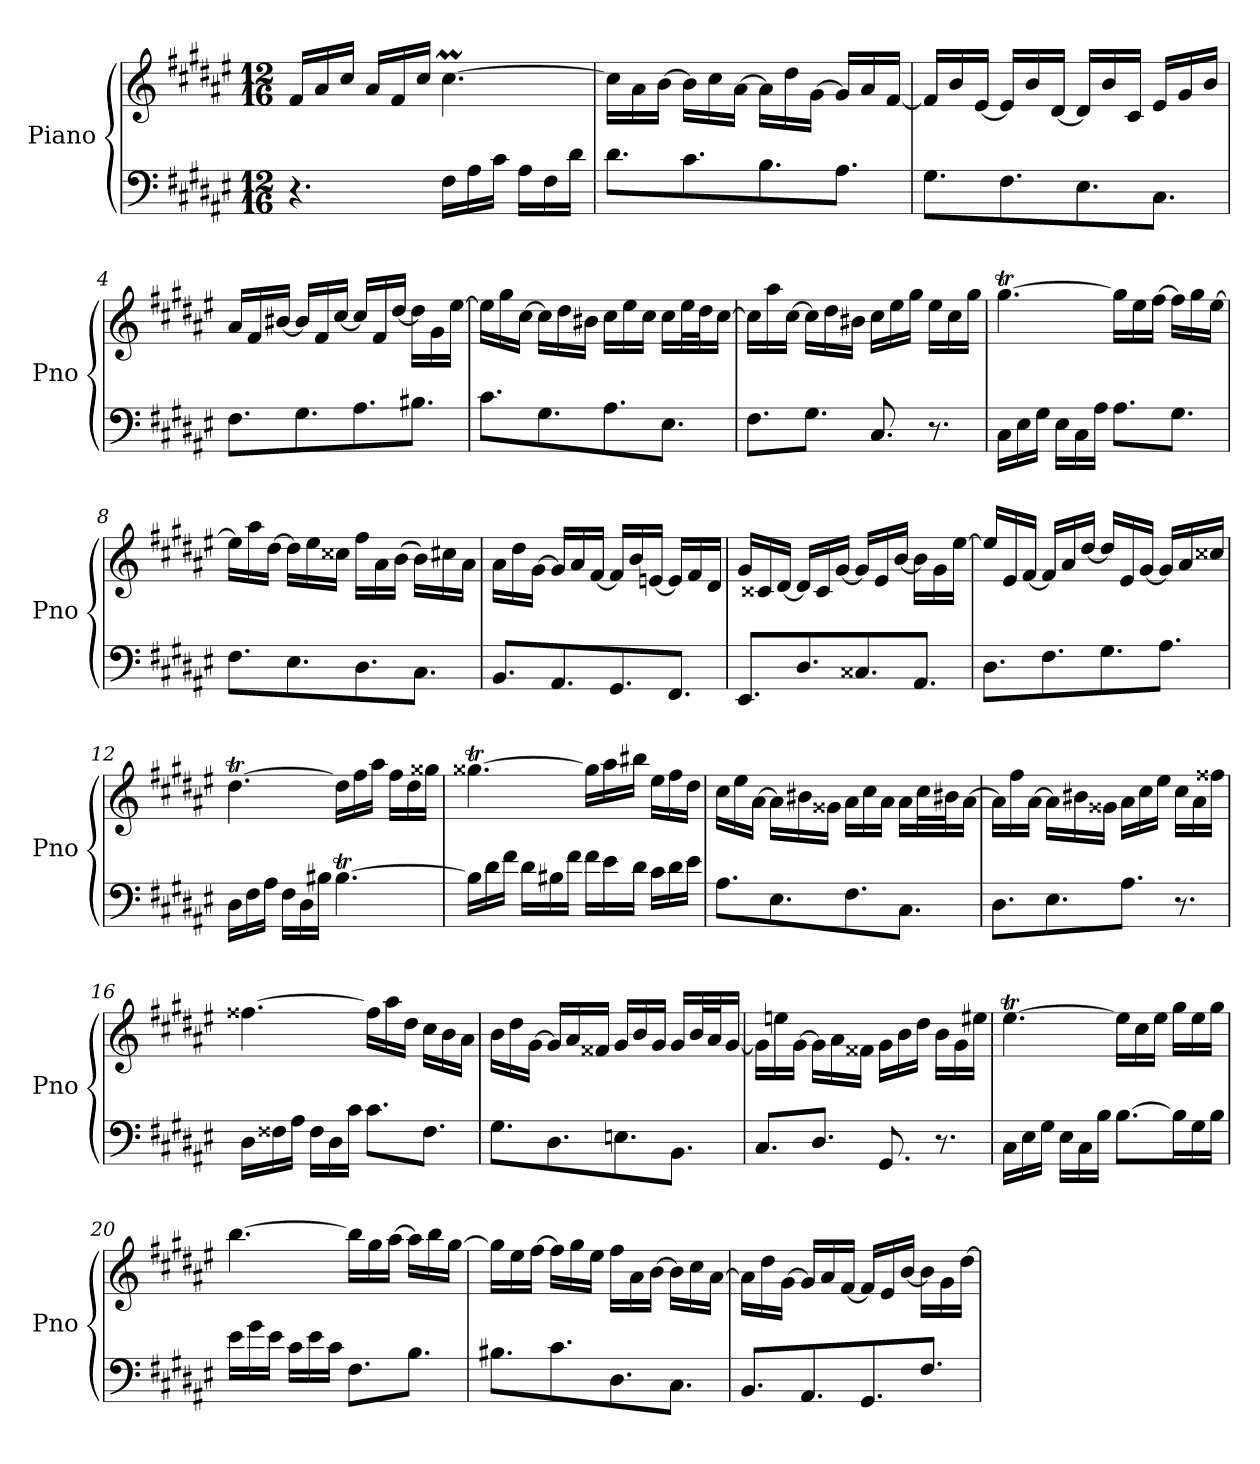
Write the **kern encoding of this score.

**kern	**kern
*part1	*part1
*staff2	*staff1
*I"Piano	*
*I'Pno	*
*clefF4	*clefG2
*k[f#c#g#d#a#e#]	*k[f#c#g#d#a#e#]
*M12/16	*M12/16
=1	=1
4.r	16f#/LL
.	16a#/
.	16cc#/JJ
.	16a#/LL
.	16f#/
.	16cc#/JJ
16F#\LL	[4.cc#M\
16A#\	.
16c#\JJ	.
16A#\LL	.
16F#\	.
16d#\JJ	.
=2	=2
8.d#\L	16cc#\LL]
.	16a#\
.	[16b\JJ
8.c#\	16b\LL]
.	16cc#\
.	[16a#\JJ
8.B\	16a#\LL]
.	16dd#\
.	[16g#\JJ
8.A#\J	16g#/LL]
.	16a#/
.	[16f#/JJ
=3	=3
8.G#\L	16f#/LL]
.	16b/
.	[16e#/JJ
8.F#\	16e#/LL]
.	16b/
.	[16d#/JJ
8.E#\	16d#/LL]
.	16b/
.	16c#/JJ
8.C#\J	16e#/LL
.	16g#/
.	16b/JJ
!!LO:LB:g=z
=4	=4
8.F#\L	16a#/LL
.	16f#/
.	[16b#X/JJ
8.G#\	16b#/LL]
.	16f#/
.	[16cc#/JJ
8.A#\	16cc#/LL]
.	16f#/
.	[16dd#/JJ
8.B#X\J	16dd#\LL]
.	16g#\
.	[16ee#\JJ
=5	=5
8.c#\L	16ee#\LL]
.	16gg#\
.	[16cc#\JJ
8.G#\	16cc#\LL]
.	16dd#\
.	16b#X\JJ
8.A#\	16cc#\LL
.	16ee#\
.	16cc#\JJ
8.E#\J	16cc#\LL
.	32ee#\L
.	32dd#\J
.	[16cc#\JJ
=6	=6
8.F#\L	16cc#\LL]
.	16aa#\
.	[16cc#\JJ
8.G#\J	16cc#\LL]
.	16dd#\
.	16b#X\JJ
8.C#/	16cc#\LL
.	16ee#\
.	16gg#\JJ
8.r	16ee#\LL
.	16cc#\
.	16gg#\JJ
=7	=7
16C#\LL	[4.gg#T\
16E#\	.
16G#\JJ	.
16E#\LL	.
16C#\	.
16A#\JJ	.
8.A#\L	16gg#\LL]
.	16ee#\
.	[16ff#\JJ
8.G#\J	16ff#\LL]
.	16gg#\
.	[16ee#\JJ
!!LO:LB:g=z
=8	=8
8.F#\L	16ee#\LL]
.	16aa#\
.	[16dd#\JJ
8.E#\	16dd#\LL]
.	16ee#\
.	16cc##X\JJ
8.D#\	16ff#\LL
.	16a#\
.	(16b\JJ
8.C#\J	16b\LL)
.	16cc#X\
.	16a#\JJ
=9	=9
8.BB/L	16a#\LL
.	16dd#\
.	[16g#\JJ
8.AA#/	16g#/LL]
.	16a#/
.	[16f#/JJ
8.GG#/	16f#/LL]
.	16b/
.	[16en/JJ
8.FF#/J	16e/LL]
.	16f#/
.	16d#/JJ
=10	=10
8.EE#/L	16g#/LL
.	16c##X/
.	[16d#/JJ
8.D#/	16d#/LL]
.	16c##/
.	[16g#/JJ
8.C##X/	16g#/LL]
.	16e#/
.	[16b/JJ
8.AA#/J	16b\LL]
.	16g#\
.	[16ee#\JJ
=11	=11
8.D#\L	16ee#/LL]
.	16e#/
.	[16f#/JJ
8.F#\	16f#/LL]
.	16a#/
.	[16dd#/JJ
8.G#\	16dd#/LL]
.	16e#/
.	[16g#/JJ
8.A#\J	16g#/LL]
.	16a#/
.	16cc##X/JJ
!!LO:LB:g=z
=12	=12
16D#\LL	[4.dd#T\
16F#\	.
16A#\JJ	.
16F#\LL	.
16D#\	.
16B#X\JJ	.
[4.B#t\	16dd#\LL]
.	16ff#\
.	16aa#\JJ
.	16ff#\LL
.	16dd#\
.	16gg##X\JJ
=13	=13
16B#\LL]	[4.gg##Xt\
16d#\	.
16f#\JJ	.
16d#\LL	.
16B#X\	.
16f#\JJ	.
16f#\LL	16gg##\LL]
16e#\	16aa#\
16d#\JJ	16bb#X\JJ
16c#\LL	16ee#\LL
16d#\	16ff#\
16e#\JJ	16dd#\JJ
=14	=14
8.A#\L	16cc#\LL
.	16ee#\
.	[16a#\JJ
8.E#\	16a#\LL]
.	16b#X\
.	16g##X\JJ
8.F#\	16a#\LL
.	16cc#\
.	16a#\JJ
8.C#\J	16a#\LL
.	32cc#\L
.	32b#X\J
.	[16a#\JJ
!!LO:PB:g=z
=15	=15
8.D#\L	16a#\LL]
.	16ff#\
.	[16a#\JJ
8.E#\	16a#\LL]
.	16b#X\
.	16g##X\JJ
8.A#\J	16a#\LL
.	16cc#\
.	16ee#\JJ
8.r	16cc#\LL
.	16a#\
.	16ff##X\JJ
=16	=16
16D#\LL	[4.ff##X\
16F##X\	.
16A#\JJ	.
16F##\LL	.
16D#\	.
16c#\JJ	.
8.c#\L	16ff##\LL]
.	16aa#\
.	16dd#\JJ
8.F##\J	16cc#\LL
.	16b\
.	16a#\JJ
=17	=17
8.G#\L	16b\LL
.	16dd#\
.	[16g#\JJ
8.D#\	16g#/LL]
.	16a#/
.	16f##X/JJ
8.En\	16g#/LL
.	16b/
.	16g#/JJ
8.BB\J	16g#/LL
.	32b/L
.	32a#/J
.	[16g#/JJ
=18	=18
8.C#/L	16g#\LL]
.	16een\
.	[16g#\JJ
8.D#/J	16g#\LL]
.	16a#\
.	16f##X\JJ
8.GG#/	16g#\LL
.	16b\
.	16dd#\JJ
8.r	16b\LL
.	16g#\
.	16ee#X\JJ
!!LO:LB:g=z
=19	=19
16C#\LL	[4.ee#t\
16E#\	.
16G#\JJ	.
16E#\LL	.
16C#\	.
16B\JJ	.
[8.B\L	16ee#\LL]
.	16cc#\
.	16ee#\JJ
16B\L]	16gg#\LL
16G#\	16ee#\
16B\JJ	16gg#\JJ
=20	=20
16e#\LL	[4.bb\
16g#\	.
16e#\JJ	.
16c#\LL	.
16e#\	.
16c#\JJ	.
8.F#\L	16bb\LL]
.	16gg#\
.	[16aa#\JJ
8.B\J	16aa#\LL]
.	16bb\
.	[16gg#\JJ
=21	=21
8.B#X\L	16gg#\LL]
.	16ee#\
.	[16ff#\JJ
8.c#\	16ff#\LL]
.	16gg#\
.	16ee#\JJ
8.D#\	16ff#\LL
.	16a#\
.	[16b\JJ
8.C#\J	16b\LL]
.	16cc#\
.	[16a#\JJ
=22	=22
8.BB/L	16a#\LL]
.	16dd#\
.	[16g#\JJ
8.AA#/	16g#/LL]
.	16a#/
.	[16f#/JJ
8.GG#/	16f#/LL]
.	16e#/
.	[16b/JJ
8.F#/J	16b\LL]
.	16g#\
.	[16dd#\JJ
=	=
*-	*-
